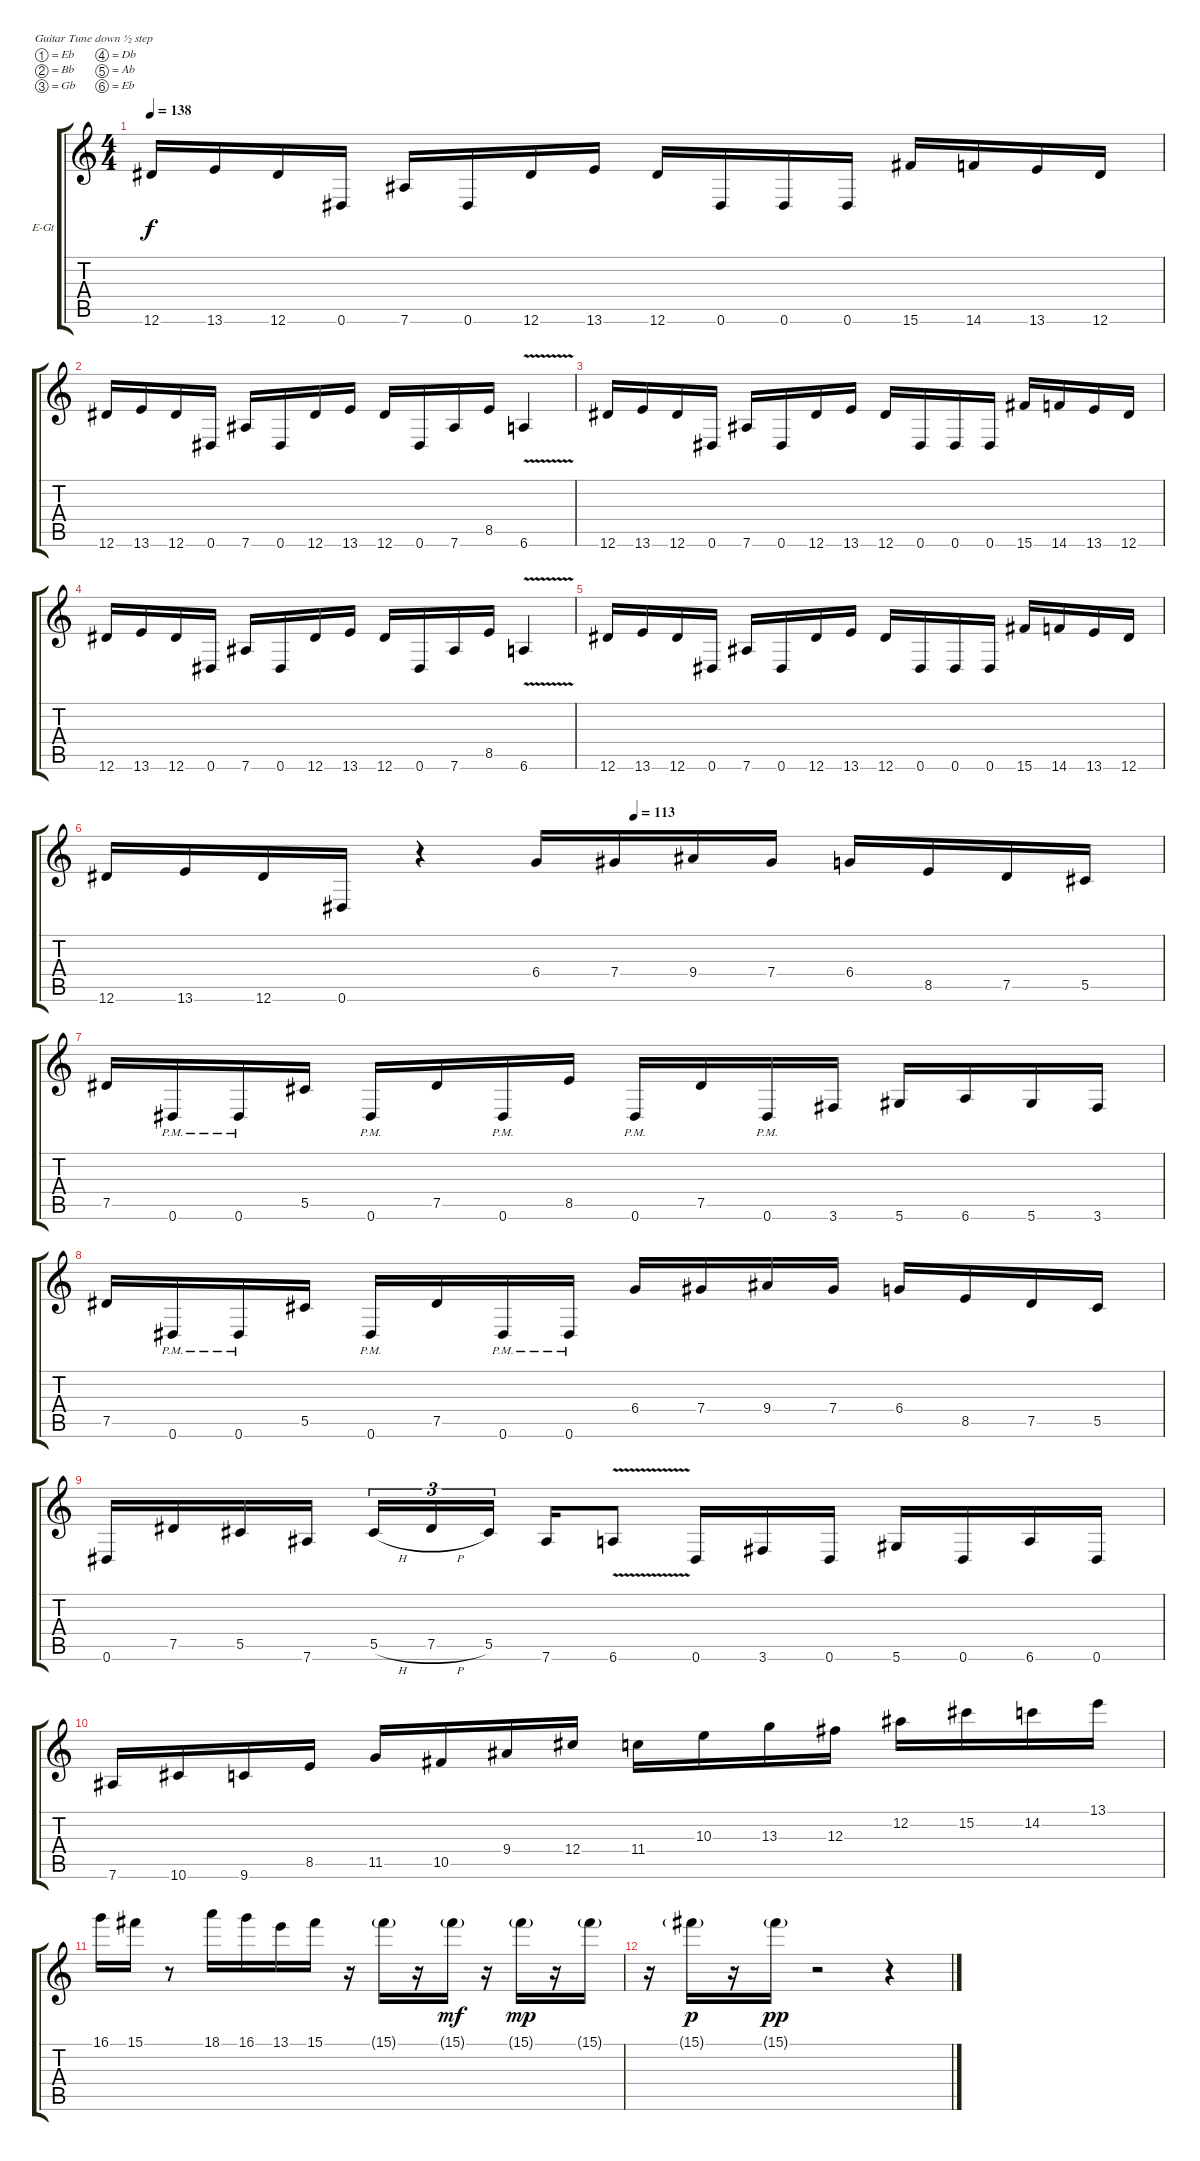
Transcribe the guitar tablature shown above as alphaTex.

\bracketExtendMode groupsimilarinstruments
\firstSystemTrackNameOrientation horizontal
\otherSystemsTrackNameOrientation horizontal
\track ("Luke Hoskin" "E-Gt") {instrument overdrivenguitar}
\staff {score tabs}
\tuning (Eb4 Bb3 Gb3 Db3 Ab2 Eb2)
\ts (4 4)
\tempo 138
\clef g2
\ks c
12.6.16{dy f} 13.6.16 12.6.16 0.6.16 7.6.16 0.6.16 12.6.16 13.6.16 12.6.16 0.6.16 0.6.16 0.6.16 15.6.16 14.6.16 13.6.16 12.6.16 |
12.6.16 13.6.16 12.6.16 0.6.16 7.6.16 0.6.16 12.6.16 13.6.16 12.6.16 0.6.16 7.6.16 8.5.16 6.6{v}.4 |
12.6.16 13.6.16 12.6.16 0.6.16 7.6.16 0.6.16 12.6.16 13.6.16 12.6.16 0.6.16 0.6.16 0.6.16 15.6.16 14.6.16 13.6.16 12.6.16 |
12.6.16 13.6.16 12.6.16 0.6.16 7.6.16 0.6.16 12.6.16 13.6.16 12.6.16 0.6.16 7.6.16 8.5.16 6.6{v}.4 |
12.6.16 13.6.16 12.6.16 0.6.16 7.6.16 0.6.16 12.6.16 13.6.16 12.6.16 0.6.16 0.6.16 0.6.16 15.6.16 14.6.16 13.6.16 12.6.16 |
\tempo (113 0.5)
12.6.16 13.6.16 12.6.16 0.6.16 r.4 6.4.16 7.4.16 9.4.16 7.4.16 6.4.16 8.5.16 7.5.16 5.5.16 |
7.5.16 0.6{pm}.16 0.6{pm}.16 5.5.16 0.6{pm}.16 7.5.16 0.6{pm}.16 8.5.16 0.6{pm}.16 7.5.16 0.6{pm}.16 3.6.16 5.6.16 6.6.16 5.6.16 3.6.16 |
7.5.16 0.6{pm}.16 0.6{pm}.16 5.5.16 0.6{pm}.16 7.5.16 0.6{pm}.16 0.6{pm}.16 6.4.16 7.4.16 9.4.16 7.4.16 6.4.16 8.5.16 7.5.16 5.5.16 |
0.6.16 7.5.16 5.5.16 7.6.16 5.5{h}.16{tu (3 2)} 7.5{h}.16{tu (3 2)} 5.5.16{tu (3 2)} 7.6.16 6.6{v}.8 0.6.16 3.6.16 0.6.16 5.6.16 0.6.16 6.6.16 0.6.16 |
7.6.16 10.6.16 9.6.16 8.5.16 11.5.16 10.5.16 9.4.16 12.4.16 11.4.16 10.3.16 13.3.16 12.3.16 12.2.16 15.2.16 14.2.16 13.1.16 |
16.1.16 15.1.16 r.8 18.1.16 16.1.16 13.1.16 15.1.16 r.16 15.1{g}.16 r.16 15.1{g}.16{dy mf} r.16 15.1{g}.16{dy mp} r.16 15.1{g}.16 |
r.16 15.1{g}.16{dy p} r.16 15.1{g}.16{dy pp} r.2 r.4
